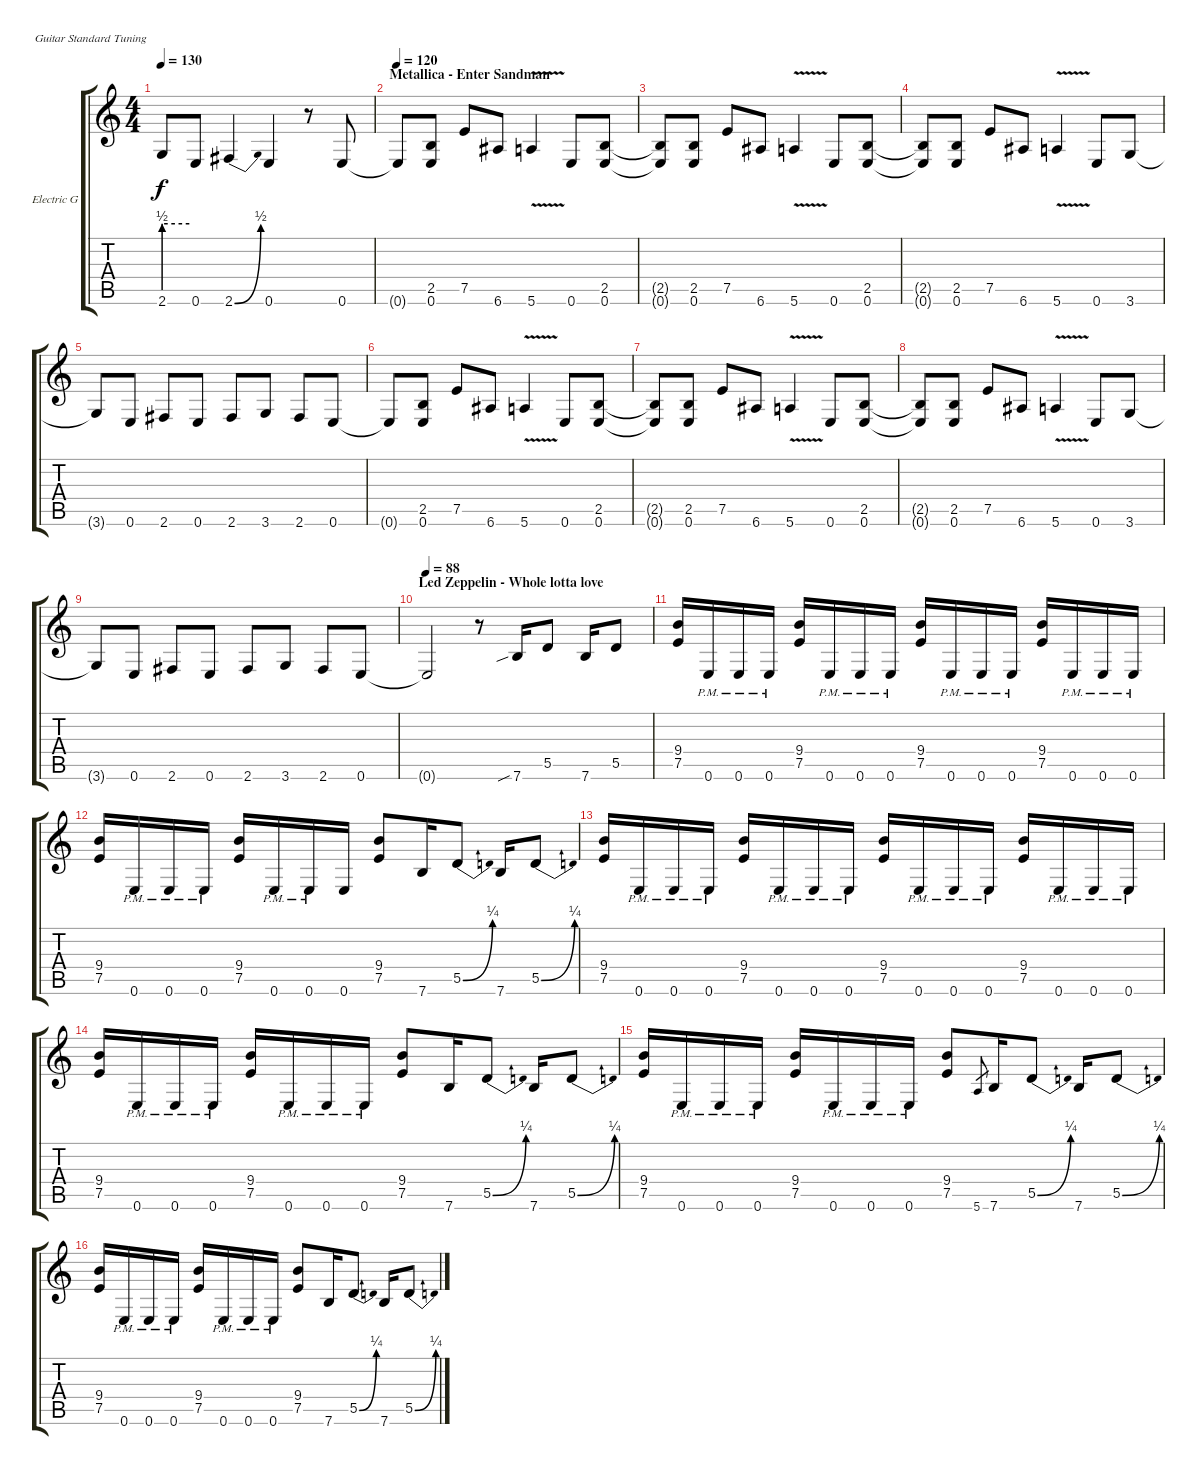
\defaultSystemsLayout 4
\bracketExtendMode groupsimilarinstruments
\firstSystemTrackNameOrientation horizontal
\otherSystemsTrackNameOrientation horizontal
\track ("Electric Guitar" "Electric G") {instrument electricguitarclean}
\staff {score tabs}
\tuning (E4 B3 G3 D3 A2 E2)
\ts (4 4)
\tempo 130
\clef g2
\ks c
2.6{be (hold 0 2 60 2) t}.8{dy f} 0.6.8 2.6{be (bend 0 0 60 2)}.4 0.6.4 r.8 0.6.8 |
\section ("" "Metallica - Enter Sandman")
\tempo 120
0.6{t}.8 (2.5 0.6).8 7.5.8 6.6.8 5.6{v}.4 0.6.8 (2.5 0.6).8 |
(2.5{t} 0.6{t}).8 (2.5 0.6).8 7.5.8 6.6.8 5.6{v}.4 0.6.8 (2.5 0.6).8 |
(2.5{t} 0.6{t}).8 (2.5 0.6).8 7.5.8 6.6.8 5.6{v}.4 0.6.8 3.6.8 |
3.6{t}.8 0.6.8 2.6.8 0.6.8 2.6.8 3.6.8 2.6.8 0.6.8 |
0.6{t}.8 (2.5 0.6).8 7.5.8 6.6.8 5.6{v}.4 0.6.8 (2.5 0.6).8 |
(2.5{t} 0.6{t}).8 (2.5 0.6).8 7.5.8 6.6.8 5.6{v}.4 0.6.8 (2.5 0.6).8 |
(2.5{t} 0.6{t}).8 (2.5 0.6).8 7.5.8 6.6.8 5.6{v}.4 0.6.8 3.6.8 |
3.6{t}.8 0.6.8 2.6.8 0.6.8 2.6.8 3.6.8 2.6.8 0.6.8 |
\section ("" "Led Zeppelin - Whole lotta love")
\tempo 88
0.6{t}.2 r.8 7.6{sib}.16 5.5.8 7.6.16 5.5.8 |
(9.4 7.5).16 0.6{pm}.16 0.6{pm}.16 0.6{pm}.16 (9.4 7.5).16 0.6{pm}.16 0.6{pm}.16 0.6{pm}.16 (9.4 7.5).16 0.6{pm}.16 0.6{pm}.16 0.6{pm}.16 (9.4 7.5).16 0.6{pm}.16 0.6{pm}.16 0.6{pm}.16 |
(9.4 7.5).16 0.6{pm}.16 0.6{pm}.16 0.6{pm}.16 (9.4 7.5).16 0.6{pm}.16 0.6{pm}.16 0.6.16 (9.4 7.5).8 7.6.16 5.5{be (bend 0 0 60 1)}.8 7.6.16 5.5{be (bend 0 0 60 1)}.8 |
(9.4 7.5).16 0.6{pm}.16 0.6{pm}.16 0.6{pm}.16 (9.4 7.5).16 0.6{pm}.16 0.6{pm}.16 0.6{pm}.16 (9.4 7.5).16 0.6{pm}.16 0.6{pm}.16 0.6{pm}.16 (9.4 7.5).16 0.6{pm}.16 0.6{pm}.16 0.6{pm}.16 |
(9.4 7.5).16 0.6{pm}.16 0.6{pm}.16 0.6{pm}.16 (9.4 7.5).16 0.6{pm}.16 0.6{pm}.16 0.6{pm}.16 (9.4 7.5).8 7.6.16 5.5{be (bend 0 0 60 1)}.8 7.6.16 5.5{be (bend 0 0 60 1)}.8 |
(9.4 7.5).16 0.6{pm}.16 0.6{pm}.16 0.6{pm}.16 (9.4 7.5).16 0.6{pm}.16 0.6{pm}.16 0.6{pm}.16 (9.4 7.5).8 5.6.8{gr} 7.6.16 5.5{be (bend 0 0 60 1)}.8 7.6.16 5.5{be (bend 0 0 60 1)}.8 |
(9.4 7.5).16 0.6{pm}.16 0.6{pm}.16 0.6{pm}.16 (9.4 7.5).16 0.6{pm}.16 0.6{pm}.16 0.6{pm}.16 (9.4 7.5).8 7.6.16 5.5{be (bend 0 0 60 1)}.8 7.6.16 5.5{be (bend 0 0 60 1)}.8
